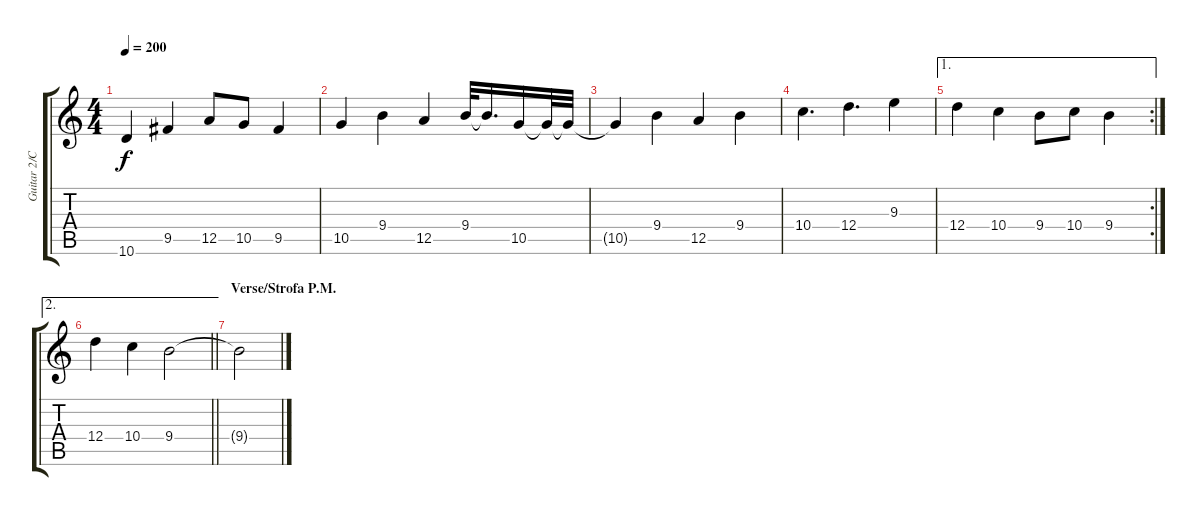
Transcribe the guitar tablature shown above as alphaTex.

\track ("Guitar 2/Chitarra 2" "Guitar 2/C") {instrument overdrivenguitar}
\staff {score tabs}
\tuning (E4 B3 G3 D3 A2 E2) {hide}
\ts (4 4)
\tempo 200
\clef g2
\ks c
10.6.4{dy f} 9.5.4 12.5.8 10.5.8 9.5.4 |
10.5.4 9.4.4 12.5.4 9.4.32 9.4{t}.16{d} 10.5.16 10.5{t}.32 10.5{t}.32 |
10.5{t}.4 9.4.4 12.5.4 9.4.4 |
10.4.4{d} 12.4.4{d} 9.3.4 |
\ae 1
\rc 2
12.4.4 10.4.4 9.4.8 10.4.8 9.4.4 |
\ae 2
\barLineRight lightlight
12.4.4 10.4.4 9.4.2 |
\section ("" "Verse/Strofa P.M.")
9.4{t}.2
